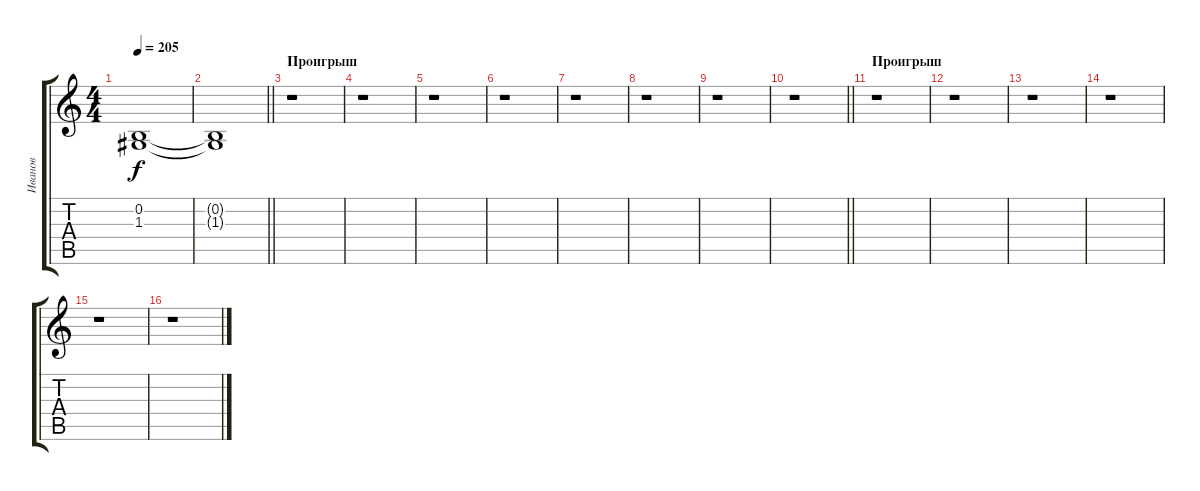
\track ("Иванов" "Иванов") {instrument choiraahs}
\staff {score tabs}
\tuning (E4 B3 G3 D3 A2 E2) {hide}
\ts (4 4)
\tempo 205
\clef g2
\ks c
(0.2 1.3).1{dy f} |
\barLineRight lightlight
(0.2{t} 1.3{t}).1 |
\section ("" "Проигрыш")
r.1 |
r.1 |
r.1 |
r.1 |
r.1 |
r.1 |
r.1 |
\barLineRight lightlight
r.1 |
\section ("" "Проигрыш")
r.1 |
r.1 |
r.1 |
r.1 |
r.1 |
r.1
